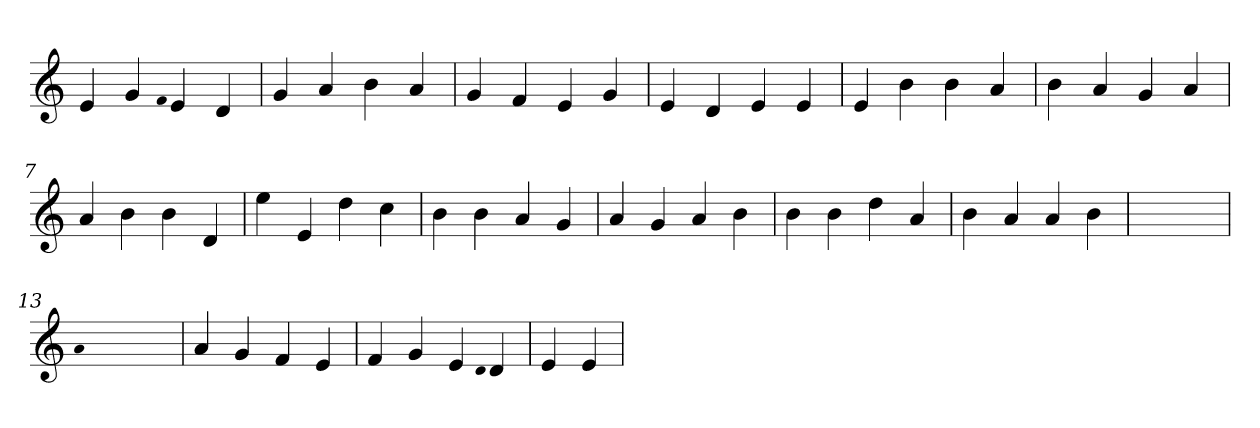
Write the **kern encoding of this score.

**kern
*part1
*staff1
*clefG2
=1
4e
4g
qqf
4e
4d
=2
4g
4a
4b
4a
=3
4g
4f
4e
4g
=4
4e
4d
4e
4e
=5
4e
4b
4b
4a
=6
4b
4a
4g
4a
=7
4a
4b
4b
4d
=8
4ee
4e
4dd
4cc
=9
4b
4b
4a
4g
=10
4a
4g
4a
4b
=11
4b
4b
4dd
4a
=12
4b
4a
4a
4b
=13
1ryy
=13
qqa
1ryy
=13
4a
4g
4f
4e
=14
4f
4g
4e
qqd
4d
=15
4e
4e
=
*-
